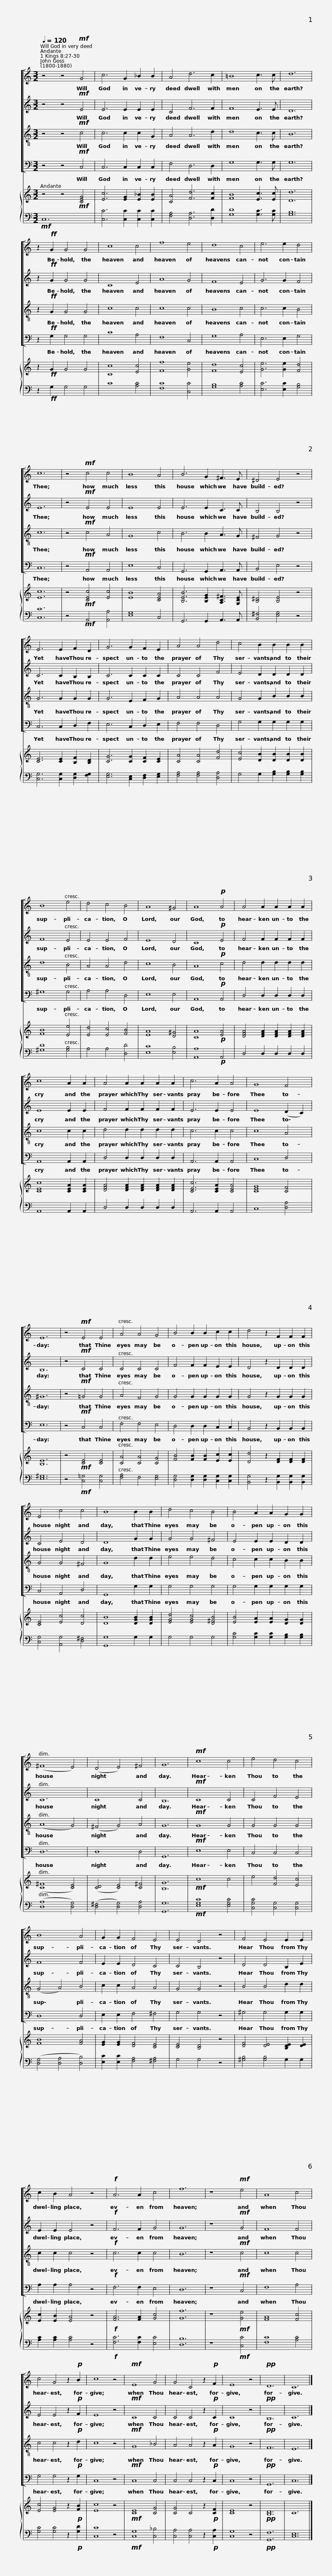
X:1
%%score [ 1 2 3 4 ] { 5 | 6 }
L:1/8
Q:1/4=120
M:3/2
I:linebreak $
K:C
V:1 treble
V:2 treble
V:3 treble-8
V:4 bass
V:5 treble
V:6 bass
V:1
 z4 z4!mf! G4 | c6 G2 _B2 B2 | A4 d6 c2 | !courtesy!=B8 c3 c | d12 |$ %5
 z2!ff! G2 G4 G4 | c8 c4 | f8 e4 | d8 c4 | e6 e2 d4 | %10
 c12 | z4!mf! c4 c4 |$ B8 A4 | B6 G2 ^F3 E | ^D4 E4 z4 | %15
 E6 E2 F2 D2 | G6 G2 F2 E2 | A4 A4 d4 |$ c4 B2 B2 B2 B2 | B8 e4 | %20
 d4 c4 B4 | A8 ^G4 | A8!p! A4 | A4 A2 A2 A2 A2 | c8 A2 A2 |$ %25
 A4 A2 A2 A2 A2 | c6 A2 A4 | G8 F4 | E12 | z4!mf! E4 E4 | %30
 A4 A4 G4 | B4 B2 B2 c2 c2 |$ d4 z2 F2 F2 F2 | E4 c4 c4 | B8 B2 B2 | %35
 d4 c4 B4 | B4 A2 A2 G2 G2 | (^F8 E4) |$ (D4 E4) ^F4 | G12 | %40
!mf! c8 c4 | e4 d4 c4 | B8 A4 | G2 G2 F4 E4 | E4 D4 z4 |$ %45
 F4 E4 E2 E2 | c2 B2 A4 z4 |!f! A6 A2 c4 | f12 | z8!mf! e4 | %50
 A8 c4 |$ c4 G4 z2!p! B2 | c8 z4 |!mf! E8 G4 | G4 C4 z2!p! F2 | %55
 E8 z4 |!pp! D12 | C12 |] %58
V:2
 z4 z4!mf! E4 | E6 E2 E2 E2 | C4 F6 F2 | F8 E3 E | D12 |$ %5
 z2!ff! G2 G4 G4 | C8 E4 | A8 G4 | F8 E4 | G6 G2 F4 | %10
 E12 | z4!mf! E4 E4 |$ E8 E4 | E6 E2 C3 C | B,4 B,4 z4 | %15
 C6 C2 B,2 B,2 | C6 C2 C2 C2 | C4 C4 F4 |$ E4 D2 D2 D2 D2 | F8 E4 | %20
 E4 E4 F4 | E8 D4 | C8!p! E4 | F4 F2 F2 F2 F2 | E8 E2 E2 |$ %25
 F4 F2 F2 F2 F2 | E6 E2 E4 | E8 (D2 C2) | B,12 | z4!mf! C4 C4 | %30
 C4 C4 C4 | F4 F2 F2 E2 E2 |$ D4 z2 D2 D2 D2 | C4 E4 D4 | D8 G2 G2 | %35
 G4 G4 ^F4 | E4 E2 E2 D2 D2 | C12 |$ C8 C4 | B,12 | %40
!mf! C8 C4 | C4 F4 E4 | F8 F4 | E2 E2 D4 C4 | C4 B,4 z4 |$ %45
 D4 D4 B,2 E2 | E2 E2 E4 z4 |!f! F6 F2 G4 | G12 | z8!mf! G4 | %50
 F8 F4 |$ E4 E4 z2!p! F2 | E8 z4 |!mf! C8 C4 | C4 C4 z2!p! C2 | %55
 C8 z4 |!pp! B,12 | C12 |] %58
V:3
 z4 z4!mf! c4 | c6 c2 c2 G2 | A4 A6 d2 | d8 c3 c | B12 |$ %5
 z2!ff! G2 G4 G4 | c8 c4 | c8 c4 | B8 c4 | c6 c2 B4 | %10
 c12 | z4!mf! c4 A4 |$ G8 c4 | B6 B2 A3 G | ^F4 G4 z4 | %15
 G6 G2 G2 G2 | G6 E2 F2 G2 | A4 A4 A4 |$ G4 G2 B2 B2 B2 | d8 B4 | %20
 A4 A4 d4 | c8 B4 | A8!p! c4 | d4 d2 d2 d2 d2 | c8 c2 c2 |$ %25
 d4 d2 d2 d2 d2 | c6 c2 c4 | c8 A4 | ^G12 | z4!mf! !courtesy!=G4 G4 | %30
 A4 F4 G4 | G4 G2 G2 G2 G2 |$ G4 z2 G2 G2 G2 | G4 G4 ^F4 | G8 d2 d2 | %35
 e4 e4 d4 | c4 c2 c2 B2 B2 | (A8 G4) |$ (^F4 G4) A4 | G12 | %40
!mf! G8 G4 | G4 G4 G4 | (G4 A4) B4 | c2 c2 A4 A4 | G4 G4 z4 |$ %45
 B4 B4 d2 d2 | c2 c2 c4 z4 |!f! c6 c2 c4 | B12 | z8!mf! c4 | %50
 c8 c4 |$ c4 c4 z2!p! d2 | c8 z4 |!mf! G8 _B4 | A4 A4 z2!p! A2 | %55
 G8 z4 |!pp! F12 | E12 |] %58
V:4
 z4 z4!mf! C,4 | C,6 C,2 C,2 C,2 | F,4 D,6 D,2 | G,8 G,3 G, | G,12 |$ %5
 z2!ff! G,2 G,4 G,4 | C8 A,4 | F,8 C,4 | G,8 A,4 | E,6 E,2 G,4 | %10
 C,12 | z4!mf! A,,4 A,,4 |$ E,8 C,4 | G,,6 G,,2 A,,3 A,, | B,,4 E,4 z4 | %15
 C,6 C,2 D,2 F,2 | E,6 C,2 D,2 E,2 | F,4 F,4 D,4 |$ G,4 G,2 G,2 G,2 G,2 | ^G,8 G,4 | %20
 A,4 A,4 D,4 | E,8 E,4 | A,,8!p! A,,4 | D,4 D,2 D,2 D,2 D,2 | A,,8 A,,2 A,,2 |$ %25
 D,4 D,2 D,2 D,2 D,2 | A,,6 A,,2 A,,4 | C,8 D,4 | E,12 | z4!mf! C,4 C,4 | %30
 F,4 F,4 E,4 | D,4 D,2 D,2 C,2 C,2 |$ B,,4 z2 B,,2 B,,2 B,,2 | C,4 A,,4 D,4 | G,,8 G,2 G,2 | %35
 G,4 G,4 G,4 | G,4 G,2 G,2 G,2 G,2 | D,12 |$ D,8 D,4 | G,,12 | %40
!mf! E,8 E,4 | C,4 C,4 C,4 | D,8 D,4 | E,2 E,2 F,4 ^F,4 | G,4 G,4 z4 |$ %45
 ^G,4 G,4 G,2 G,2 | A,2 A,2 A,4 z4 |!f! F,6 F,2 E,4 | D,12 | z8!mf! C,4 | %50
 F,8 A,4 |$ G,4 G,4 z2!p! G,2 | C,8 z4 |!mf! C,8 C,4 | C,4 C,4 z2!p! C,2 | %55
 C,8 z4 |!pp! G,,12 | C,12 |] %58
V:5
 z4 z4!mf! [CEG]4 | [Ec]6 [EG]2 [E_B]2 [EB]2 | [CA]4 [Fd]6 [Fc]2 | [FB]8 [Ec]3 [Ec] | [Dd]12 |$ %5
 z2!ff! G2 G4 G4 | [Cc]8 [Ec]4 | [Ff]8 [Ge]4 | [Fd]8 [Ec]4 | [Ge]6 [Ge]2 [Fd]4 | %10
 [Ec]12 | z4!mf! [CEc]4 [Ec]4 |$ [EB]8 [CEA]4 | [B,EB]6 [B,EG]2 [A,C^F]3 [G,CE] | [B,^D]4 [B,E]4 z4 | %15
 [CE]6 [CE]2 [B,F]2 [B,D]2 | [CG]6 [CG]2 [CF]2 [CE]2 | [CA]4 [CA]4 [Fd]4 |$ [Ec]4 [DB]2 [DB]2 [DB]2 [DB]2 | [FB]8 [Ee]4 | %20
 [Ed]4 [Ec]4 [FB]4 | [EA]8 [D^G]4 | [CA]8!p! [EA]4 | [DFA]4 [DFA]2 [DFA]2 [DFA]2 [DFA]2 | [CEc]8 [CEA]2 [CEA]2 |$ %25
 [DFA]4 [DFA]2 [DFA]2 [DFA]2 [DFA]2 | [CEc]6 [CEA]2 [CEA]4 | [CEG]8 [CF]4 | [B,E]12 | z4!mf! [CE]4 [CE]4 | %30
 [CA]4 [CA]4 [CG]4 | [FB]4 [FB]2 [FB]2 [Ec]2 [Ec]2 |$ [Dd]4 z2 [DF]2 [DF]2 [DF]2 | [CE]4 [Ec]4 [Dc]4 | [DB]8 [DGB]2 [DGB]2 | %35
 [EGd]4 [EGc]4 [D^FB]4 | [EB]4 [EA]2 [EA]2 [DG]2 [DG]2 | ([C^F]8 [CE]4) |$ ([CD]4 [CE]4) [C^F]4 | [B,G]12 | %40
!mf! c8 c4 | e4 [Fd]4 [Ec]4 | [FB]8 [FA]4 | [EG]2 [EG]2 [DF]4 [CE]4 | [CE]4 [B,D]4 z4 |$ %45
 [DF]4 [DE]4 [B,DE]2 [DE]2 | [Ec]2 [EB]2 [EA]4 z4 |!f! [FA]6 [FA]2 [Gc]4 | [Gf]12 | z8!mf! [Ge]4 | %50
 [FA]8 [Fc]4 |$ [Ec]4 [EG]4 z2!p! [FB]2 | [Ec]8 z4 |!mf! [CE]8 [CG]4 | [CG]4 C4 z2!p! [CF]2 | %55
 [CE]8 z4 |!pp! [B,D]12 | C12 |] %58
V:6
!mf! C,12 | [C,C]6 [C,C]2 [C,C]2 [C,C]2 | [F,A,]4 [D,A,]6 [D,D]2 | [G,D]8 [G,C]3 [G,C] | [G,B,]12 |$ %5
 z2!ff! G,2 G,4 G,4 | C8 [A,C]4 | [F,C]8 [C,C]4 | [G,B,]8 [A,C]4 | [E,C]6 [E,C]2 [G,B,]4 | %10
 [C,C]12 | z4!mf! A,,4 [A,,A,]4 |$ [E,G,]8 C,4 | G,,6 G,,2 A,,3 A,, | [B,,^F,]4 [E,G,]4 z4 | %15
 [C,G,]6 [C,G,]2 [D,G,]2 [F,G,]2 | [E,G,]6 [C,E,]2 [D,F,]2 [E,G,]2 | [F,A,]4 [F,A,]4 [D,A,]4 |$ G,4 G,2 [G,B,]2 [G,B,]2 [G,B,]2 | [^G,D]8 [G,B,]4 | %20
 A,4 A,4 [D,D]4 | [E,C]8 [E,B,]4 | [A,,A,]8!p! A,,4 | D,4 D,2 D,2 D,2 D,2 | A,,8 A,,2 A,,2 |$ %25
 D,4 D,2 D,2 D,2 D,2 | A,,6 A,,2 A,,4 | C,8 [D,A,]4 | [E,^G,]12 | z4!mf! [C,!courtesy!=G,]4 [C,G,]4 | %30
 [F,A,]4 F,4 [E,G,]4 | [D,G,]4 [D,G,]2 [D,G,]2 [C,G,]2 [C,G,]2 |$ [B,,G,]4 z2 [B,,G,]2 [B,,G,]2 [B,,G,]2 | [C,G,]4 [A,,G,]4 [D,^F,]4 | [G,,G,]8 G,2 G,2 | %35
 G,4 G,4 G,4 | [G,C]4 [G,C]2 [G,C]2 [G,B,]2 [G,B,]2 | ([D,A,]8 [D,G,]4) |$ ([D,^F,]4 [D,G,]4) [D,A,]4 | [G,,G,]12 | %40
!mf! [E,G,C]8 [E,G,C]4 | [C,G,C]4 [C,G,]4 [C,G,]4 | ([D,G,]4 [D,A,]4 [D,B,]4) | [E,C]2 [E,C]2 [F,A,]4 [^F,A,]4 | G,4 G,4 z4 |$ %45
 [^G,B,]4 [G,B,]4 G,2 G,2 | [A,C]2 [A,C]2 [A,C]4 z4 |!f! [F,C]6 [F,C]2 [E,C]4 | [D,B,]12 | z8!mf! [C,C]4 | %50
 [F,C]8 [A,C]4 |$ [G,C]4 [G,C]4 z2!p! [G,D]2 | [C,C]8 z4 |!mf! [C,G,]8 [C,_B,]4 | [C,A,]4 [C,A,]4 z2!p! [C,A,]2 | %55
 [C,G,]8 z4 |!pp! [G,,F,]12 | [C,E,]12 |] %58
